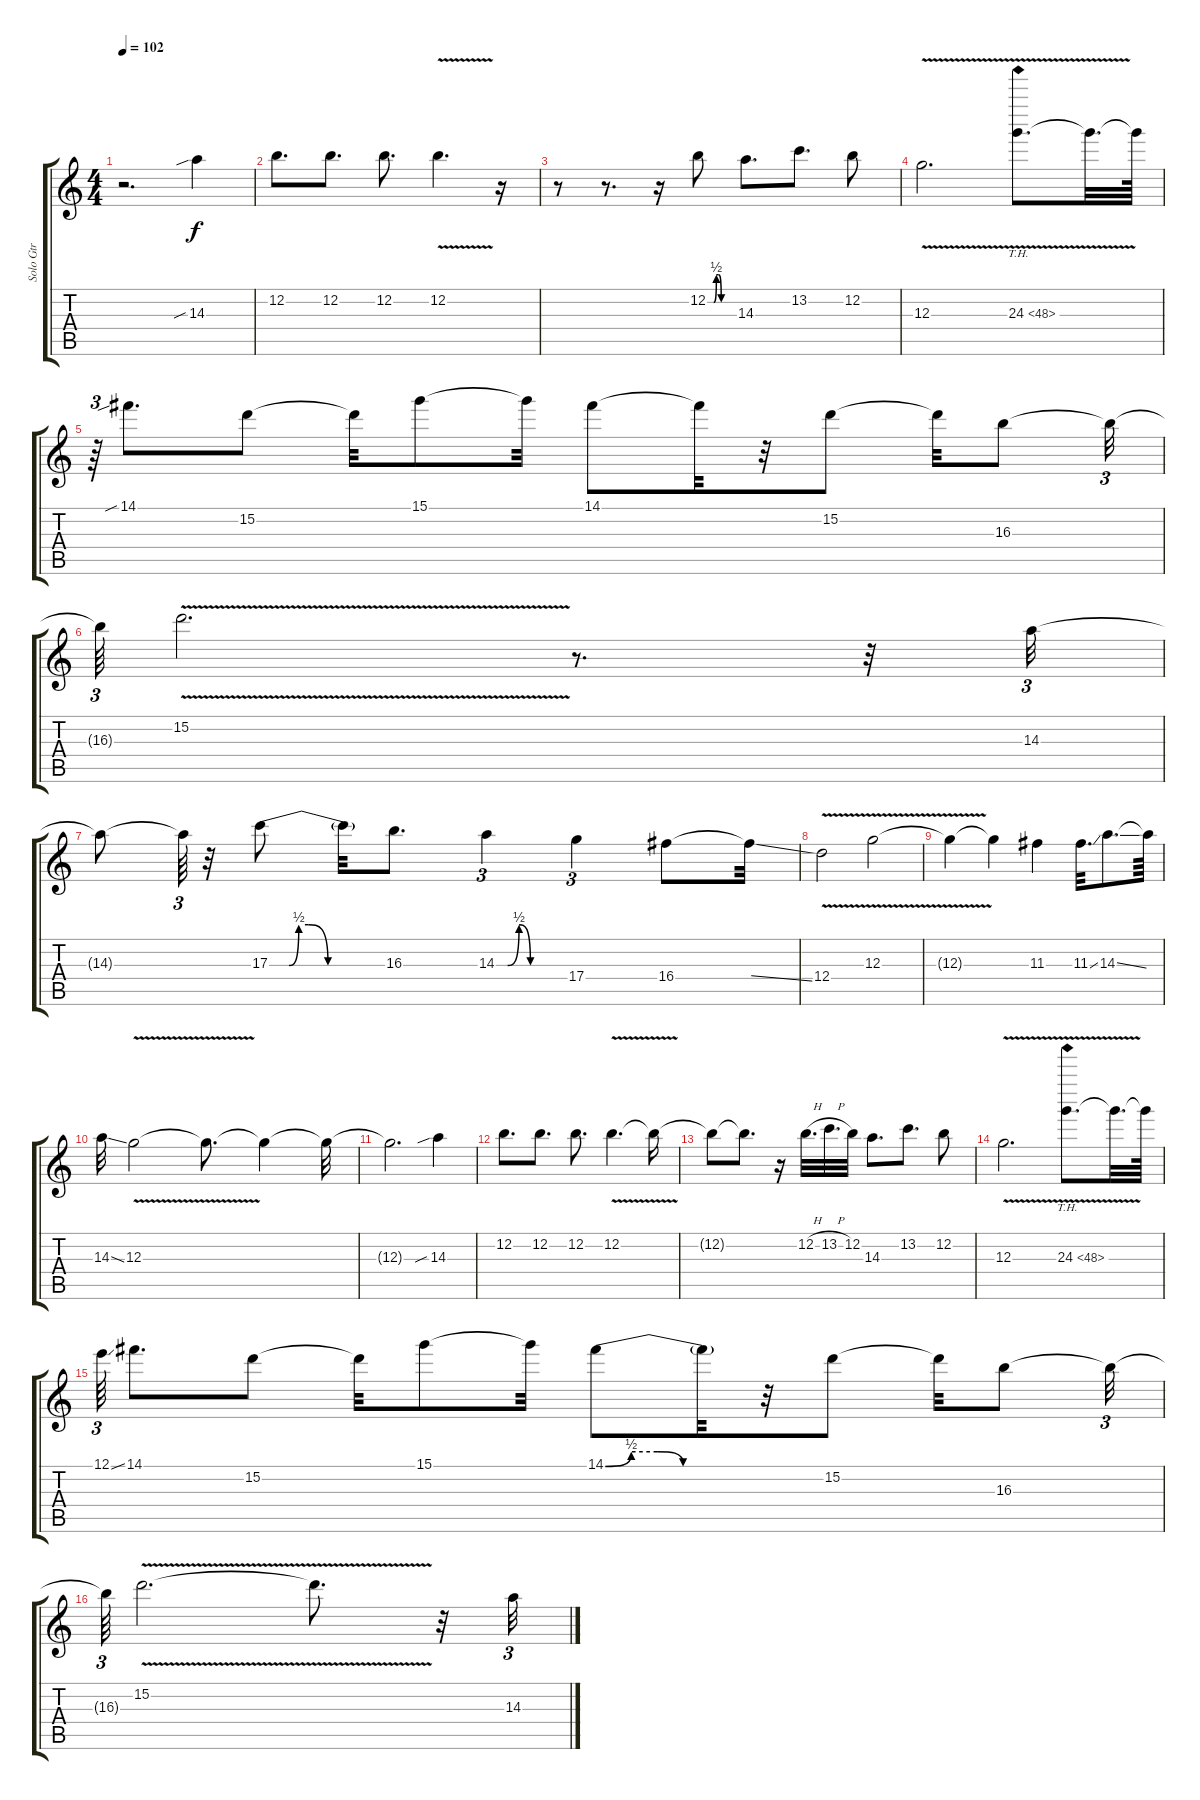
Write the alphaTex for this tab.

\track ("Solo Gtr" "Solo Gtr") {instrument overdrivenguitar}
\staff {score tabs}
\tuning (E4 B3 G3 D3 A2 E2) {hide}
\ts (4 4)
\tempo 102
\clef g2
\ks c
r.2{d dy f} 14.3{sib}.4 |
12.2.8{d} 12.2.8{d} 12.2.8{d} 12.2{v}.4{d} r.16 |
r.8 r.8{d} r.16 12.2{be (custom 0 0 14 0 20 2 25 2 31 0 40 0 60 0)}.8 14.3.8{d} 13.2.8{d} 12.2.8 |
12.3{v}.2{d} 24.3{th 24 v}.8{d} 24.3{t}.32{d} 24.3{t}.64 |
r.64{tu (3 2)} 14.1{sib}.8{d} 15.2.8 15.2{t}.32 15.1.8 15.1{t}.32 14.1.8 14.1{t}.32 r.32 15.2.8 15.2{t}.32 16.3.8 16.3{t}.32{tu (3 2)} |
16.3{t}.64{tu (3 2)} 15.2{v}.2{d} r.8{d} r.32 14.3.32{tu (3 2)} |
14.3{t}.8 14.3{t}.64{tu (3 2)} r.32 17.3{be (custom 0 0 10 0 15 2 20 2 30 0 60 0)}.8 17.3{t}.32 16.3.8{d} 14.3{be (custom 0 0 10 0 20 2 30 0 60 0)}.4{tu (3 2)} 17.4.4{tu (3 2)} 16.4.8 16.4{ss t}.32 |
12.4{v}.2 12.3{v}.2 |
12.3{t}.4 12.3{t}.4 11.3.4 11.3{ss}.32{d} 14.3{ss}.8{d} 14.3{t}.64 |
14.3{ss}.32 12.3{v}.2 12.3{t}.8{d} 12.3{t}.4 12.3{t}.32 |
12.3{t}.2{d} 14.3{sib}.4 |
12.2.8{d} 12.2.8{d} 12.2.8{d} 12.2{v}.4{d} 12.2{t}.16 |
12.2{t}.8 12.2{t}.8{d} r.16 12.2{h}.32{d} 13.2{h}.32{d} 12.2.32 14.3.8{d} 13.2.8{d} 12.2.8 |
12.3{v}.2{d} 24.3{th 24 v}.8{d} 24.3{t}.32{d} 24.3{t}.64 |
12.1{ss}.64{tu (3 2)} 14.1.8{d} 15.2.8 15.2{t}.32 15.1.8 15.1{t}.32 14.1{be (custom 0 0 10 2 20 2 30 0 60 0)}.8 14.1{t}.32 r.32 15.2.8 15.2{t}.32 16.3.8 16.3{t}.32{tu (3 2)} |
16.3{t}.64{tu (3 2)} 15.2{v}.2{d} 15.2{t}.8{d} r.32 14.3.32{tu (3 2)}
